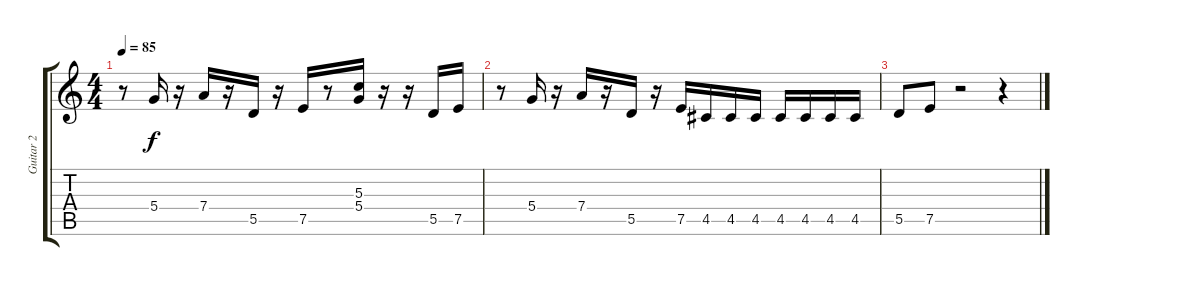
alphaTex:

\track ("Guitar 2" "Guitar 2") {instrument overdrivenguitar}
\staff {score tabs}
\tuning (E4 B3 G3 D3 A2 E2) {hide}
\ts (4 4)
\tempo 85
\clef g2
\ks c
r.8{dy f} 5.4.16 r.16 7.4.16 r.16 5.5.16 r.16 7.5.16 r.8 (5.3 5.4).16 r.16 r.16 5.5.16 7.5.16 |
r.8 5.4.16 r.16 7.4.16 r.16 5.5.16 r.16 7.5.16 4.5.16 4.5.16 4.5.16 4.5.16 4.5.16 4.5.16 4.5.16 |
5.5.8 7.5.8 r.2 r.4
